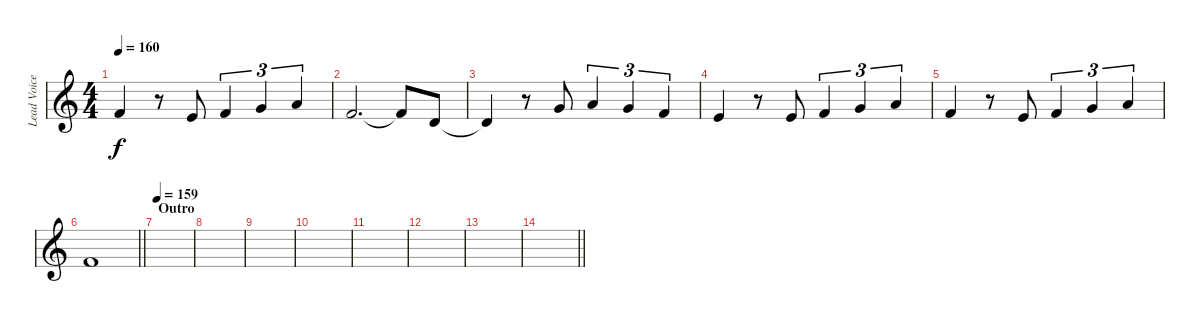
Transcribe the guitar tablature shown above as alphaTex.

\track ("Lead Voice" "Lead Voice") {instrument lead2sawtooth}
\staff {score}
\tuning (E4 B3 G3 D3 A2 D2) {hide}
\ts (4 4)
\tempo 160
\clef g2
\ks c
1.1.4{dy f} r.8 0.1.8 1.1.4{tu (3 2)} 3.1.4{tu (3 2)} 5.1.4{tu (3 2)} |
1.1.2{d} 1.1{t}.8 3.2.8 |
3.2{t}.4 r.8 3.1.8 5.1.4{tu (3 2)} 3.1.4{tu (3 2)} 1.1.4{tu (3 2)} |
5.2.4 r.8 0.1.8 1.1.4{tu (3 2)} 3.1.4{tu (3 2)} 5.1.4{tu (3 2)} |
1.1.4 r.8 0.1.8 1.1.4{tu (3 2)} 3.1.4{tu (3 2)} 5.1.4{tu (3 2)} |
\barLineRight lightlight
1.1.1 |
\section ("" "Outro")
\tempo 159
|
|
|
|
|
|
|
\barLineRight lightlight
